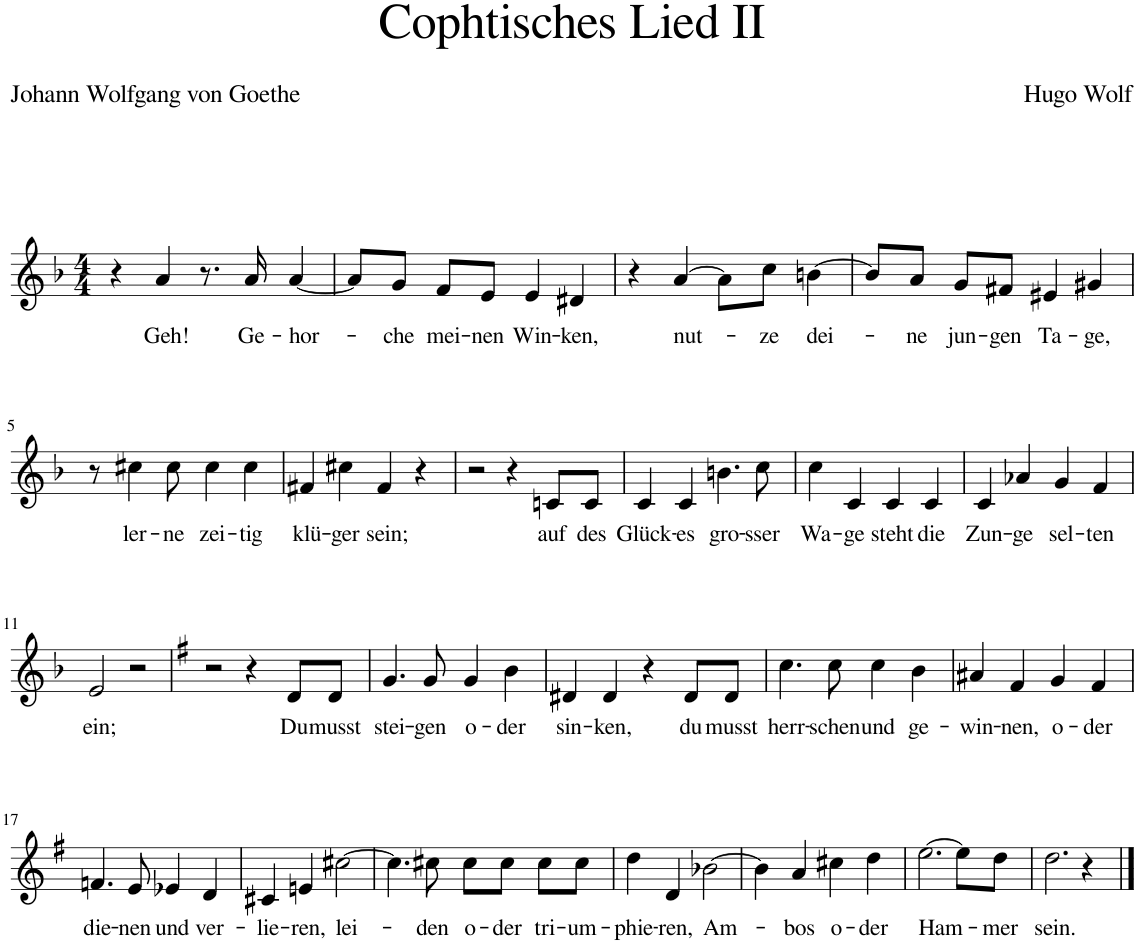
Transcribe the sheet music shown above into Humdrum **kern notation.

**kern	**text
*part1	*part1
*staff1	*staff1
*I"Piano	*
*I'Pno	*
*clefG2	*
*k[b-]	*
*M4/4	*
=1	=1
4r	.
!	!LO:LY:b
4a/	Geh!
8.r	.
!	!LO:LY:b
16a/	Ge-
!	!LO:LY:b
[4a/	-hor-
=2	=2
8a/L]	.
!	!LO:LY:b
8g/J	-che
!	!LO:LY:b
8f/L	mei-
!	!LO:LY:b
8e/J	-nen
!	!LO:LY:b
4e/	Win-
!	!LO:LY:b
4d#X/	-ken,
=3	=3
4r	.
!	!LO:LY:b
[4a/	nut-
8a\L]	.
!	!LO:LY:b
8cc\J	-ze
!	!LO:LY:b
[4bn\	dei-
=4	=4
8b/L]	.
!	!LO:LY:b
8a/J	-ne
!	!LO:LY:b
8g/L	jun-
!	!LO:LY:b
8f#X/J	-gen
!	!LO:LY:b
4e#X/	Ta-
!	!LO:LY:b
4g#X/	-ge,
!!LO:LB:g=z
=5	=5
8r	.
!	!LO:LY:b
4cc#X\	ler-
!	!LO:LY:b
8cc#\	-ne
!	!LO:LY:b
4cc#\	zei-
!	!LO:LY:b
4cc#\	-tig
=6	=6
!	!LO:LY:b
4f#X/	klü-
!	!LO:LY:b
4cc#X\	-ger
!	!LO:LY:b
4f#/	sein;
4r	.
=7	=7
2r	.
4r	.
!	!LO:LY:b
8cn/L	auf
!	!LO:LY:b
8c/J	des
=8	=8
!	!LO:LY:b
4c/	Glück-
!	!LO:LY:b
4c/	-es
!	!LO:LY:b
4.bn\	gro-
!	!LO:LY:b
8cc\	-sser
=9	=9
!	!LO:LY:b
4cc\	Wa-
!	!LO:LY:b
4c/	-ge
!	!LO:LY:b
4c/	steht
!	!LO:LY:b
4c/	die
=10	=10
!	!LO:LY:b
4c/	Zun-
!	!LO:LY:b
4a-X/	-ge
!	!LO:LY:b
4g/	sel-
!	!LO:LY:b
4f/	-ten
!!LO:LB:g=z
=11	=11
!	!LO:LY:b
2e/	ein;
2r	.
=12	=12
*k[f#]	*
2r	.
4r	.
!	!LO:LY:b
8d/L	Du
!	!LO:LY:b
8d/J	musst
=13	=13
!	!LO:LY:b
4.g/	stei-
!	!LO:LY:b
8g/	-gen
!	!LO:LY:b
4g/	o-
!	!LO:LY:b
4b\	-der
=14	=14
!	!LO:LY:b
4d#X/	sin-
!	!LO:LY:b
4d#/	-ken,
4r	.
!	!LO:LY:b
8d#/L	du
!	!LO:LY:b
8d#/J	musst
=15	=15
!	!LO:LY:b
4.cc\	herr-
!	!LO:LY:b
8cc\	-schen
!	!LO:LY:b
4cc\	und
!	!LO:LY:b
4b\	ge-
=16	=16
!	!LO:LY:b
4a#X/	-win-
!	!LO:LY:b
4f#/	-nen,
!	!LO:LY:b
4g/	o-
!	!LO:LY:b
4f#/	-der
!!LO:LB:g=z
=17	=17
!	!LO:LY:b
4.fn/	die-
!	!LO:LY:b
8e/	-nen
!	!LO:LY:b
4e-X/	und
!	!LO:LY:b
4d/	ver-
=18	=18
!	!LO:LY:b
4c#X/	-lie-
!	!LO:LY:b
4en/	-ren,
!	!LO:LY:b
[2cc#X\	lei-
=19	=19
4.cc#\]	.
!	!LO:LY:b
8cc#X\	-den
!	!LO:LY:b
8cc#\L	o-
!	!LO:LY:b
8cc#\J	-der
!	!LO:LY:b
8cc#\L	tri-
!	!LO:LY:b
8cc#\J	-um-
=20	=20
!	!LO:LY:b
4dd\	-phie-
!	!LO:LY:b
4d/	-ren,
!	!LO:LY:b
[2b-X\	Am-
=21	=21
4b-\]	.
!	!LO:LY:b
4a/	-bos
!	!LO:LY:b
4cc#X\	o-
!	!LO:LY:b
4dd\	-der
=22	=22
!	!LO:LY:b
[2.ee\	Ham-
8ee\L]	.
!	!LO:LY:b
8dd\J	-mer
=23	=23
!	!LO:LY:b
2.dd\	sein.
4r	.
==	==
*-	*-
